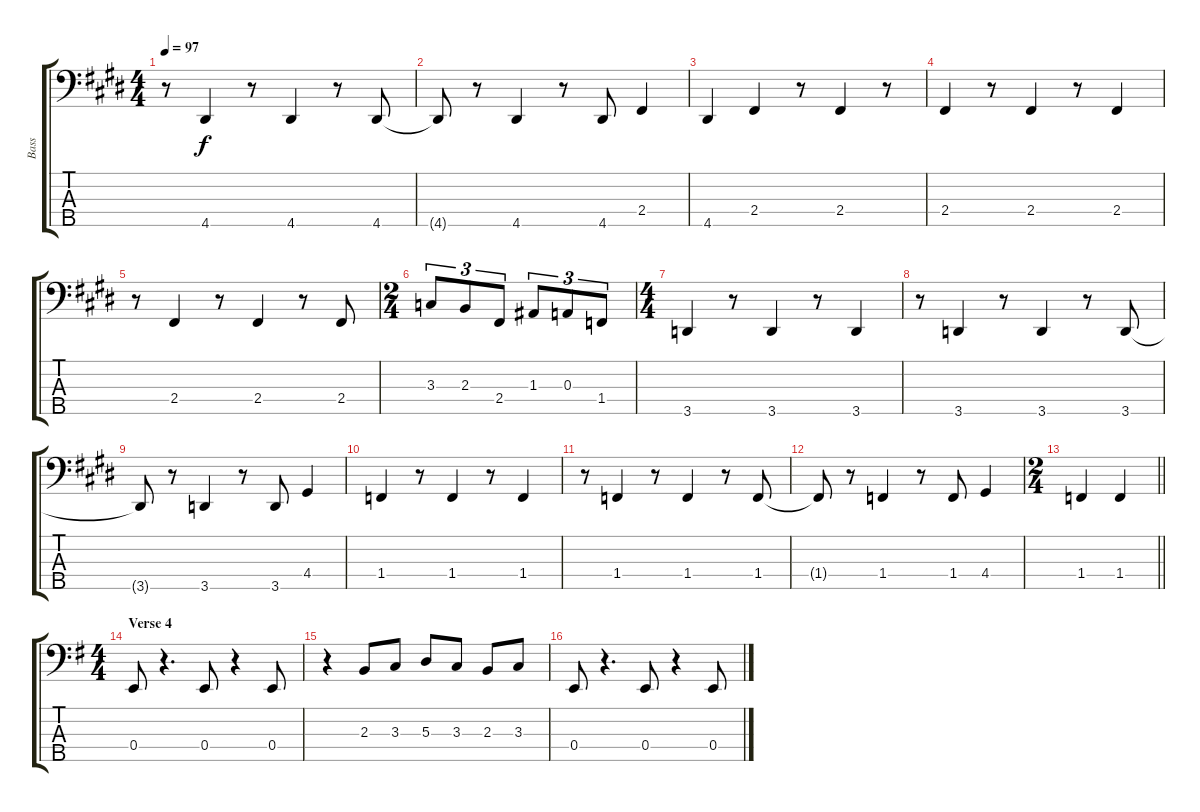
\track ("Bass" "Bass") {instrument electricbassfinger}
\staff {score tabs}
\tuning (G2 D2 A1 E1 B0) {hide}
\ts (4 4)
\tempo 97
\clef f4
\ks c#minor
r.8{dy f} 4.5.4 r.8 4.5.4 r.8 4.5.8 |
4.5{t}.8 r.8 4.5.4 r.8 4.5.8 2.4.4 |
4.5.4 2.4.4 r.8 2.4.4 r.8 |
2.4.4 r.8 2.4.4 r.8 2.4.4 |
r.8 2.4.4 r.8 2.4.4 r.8 2.4.8 |
\ts (2 4)
3.3.8{tu (3 2)} 2.3.8{tu (3 2)} 2.4.8{tu (3 2)} 1.3.8{tu (3 2)} 0.3.8{tu (3 2)} 1.4.8{tu (3 2)} |
\ts (4 4)
3.5.4 r.8 3.5.4 r.8 3.5.4 |
r.8 3.5.4 r.8 3.5.4 r.8 3.5.8 |
3.5{t}.8 r.8 3.5.4 r.8 3.5.8 4.4.4 |
1.4.4 r.8 1.4.4 r.8 1.4.4 |
r.8 1.4.4 r.8 1.4.4 r.8 1.4.8 |
1.4{t}.8 r.8 1.4.4 r.8 1.4.8 4.4.4 |
\ts (2 4)
\barLineRight lightlight
1.4.4 1.4.4 |
\ts (4 4)
\section ("" "Verse 4")
\ks eminor
0.4.8 r.4{d} 0.4.8 r.4 0.4.8 |
r.4 2.3.8 3.3.8 5.3.8 3.3.8 2.3.8 3.3.8 |
0.4.8 r.4{d} 0.4.8 r.4 0.4.8
